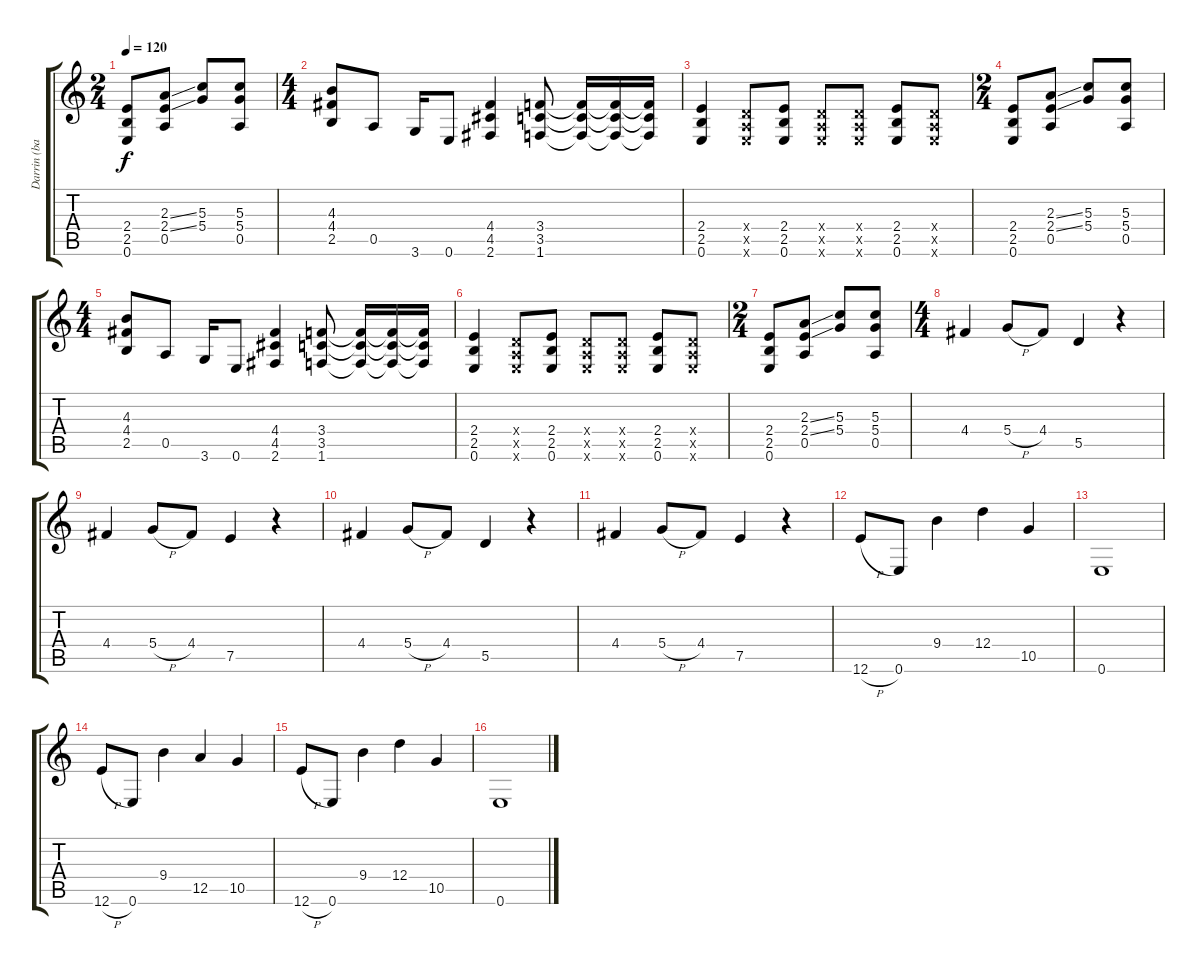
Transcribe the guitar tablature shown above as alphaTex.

\track ("Darrin (base)" "Darrin (ba") {instrument electricbasspick}
\staff {score tabs}
\tuning (E4 B3 G3 D3 A2 E2) {hide}
\ts (2 4)
\tempo 120
\clef g2
\ks c
(2.4 2.5 0.6).8{dy f} (2.3{ss} 2.4{ss} 0.5).8 (5.3 5.4).8 (5.3 5.4 0.5).8 |
\ts (4 4)
(4.3 4.4 2.5).8 0.5.8 3.6.16 0.6.8 (4.4 4.5 2.6).4 (3.4 3.5 1.6).8 (3.4{t} 3.5{t} 1.6{t}).16 (3.4{t} 3.5{t} 1.6{t}).16 (3.4{t} 3.5{t} 1.6{t}).16 |
(2.4 2.5 0.6).4 (0.4{x} 0.5{x} 0.6{x}).8 (2.4 2.5 0.6).8 (0.4{x} 0.5{x} 0.6{x}).8 (0.4{x} 0.5{x} 0.6{x}).8 (2.4 2.5 0.6).8 (0.4{x} 0.5{x} 0.6{x}).8 |
\ts (2 4)
(2.4 2.5 0.6).8 (2.3{ss} 2.4{ss} 0.5).8 (5.3 5.4).8 (5.3 5.4 0.5).8 |
\ts (4 4)
(4.3 4.4 2.5).8 0.5.8 3.6.16 0.6.8 (4.4 4.5 2.6).4 (3.4 3.5 1.6).8 (3.4{t} 3.5{t} 1.6{t}).16 (3.4{t} 3.5{t} 1.6{t}).16 (3.4{t} 3.5{t} 1.6{t}).16 |
(2.4 2.5 0.6).4 (0.4{x} 0.5{x} 0.6{x}).8 (2.4 2.5 0.6).8 (0.4{x} 0.5{x} 0.6{x}).8 (0.4{x} 0.5{x} 0.6{x}).8 (2.4 2.5 0.6).8 (0.4{x} 0.5{x} 0.6{x}).8 |
\ts (2 4)
(2.4 2.5 0.6).8 (2.3{ss} 2.4{ss} 0.5).8 (5.3 5.4).8 (5.3 5.4 0.5).8 |
\ts (4 4)
4.4.4 5.4{h}.8 4.4.8 5.5.4 r.4 |
4.4.4 5.4{h}.8 4.4.8 7.5.4 r.4 |
4.4.4 5.4{h}.8 4.4.8 5.5.4 r.4 |
4.4.4 5.4{h}.8 4.4.8 7.5.4 r.4 |
12.6{h}.8 0.6.8 9.4.4 12.4.4 10.5.4 |
0.6.1 |
12.6{h}.8 0.6.8 9.4.4 12.5.4 10.5.4 |
12.6{h}.8 0.6.8 9.4.4 12.4.4 10.5.4 |
0.6.1
